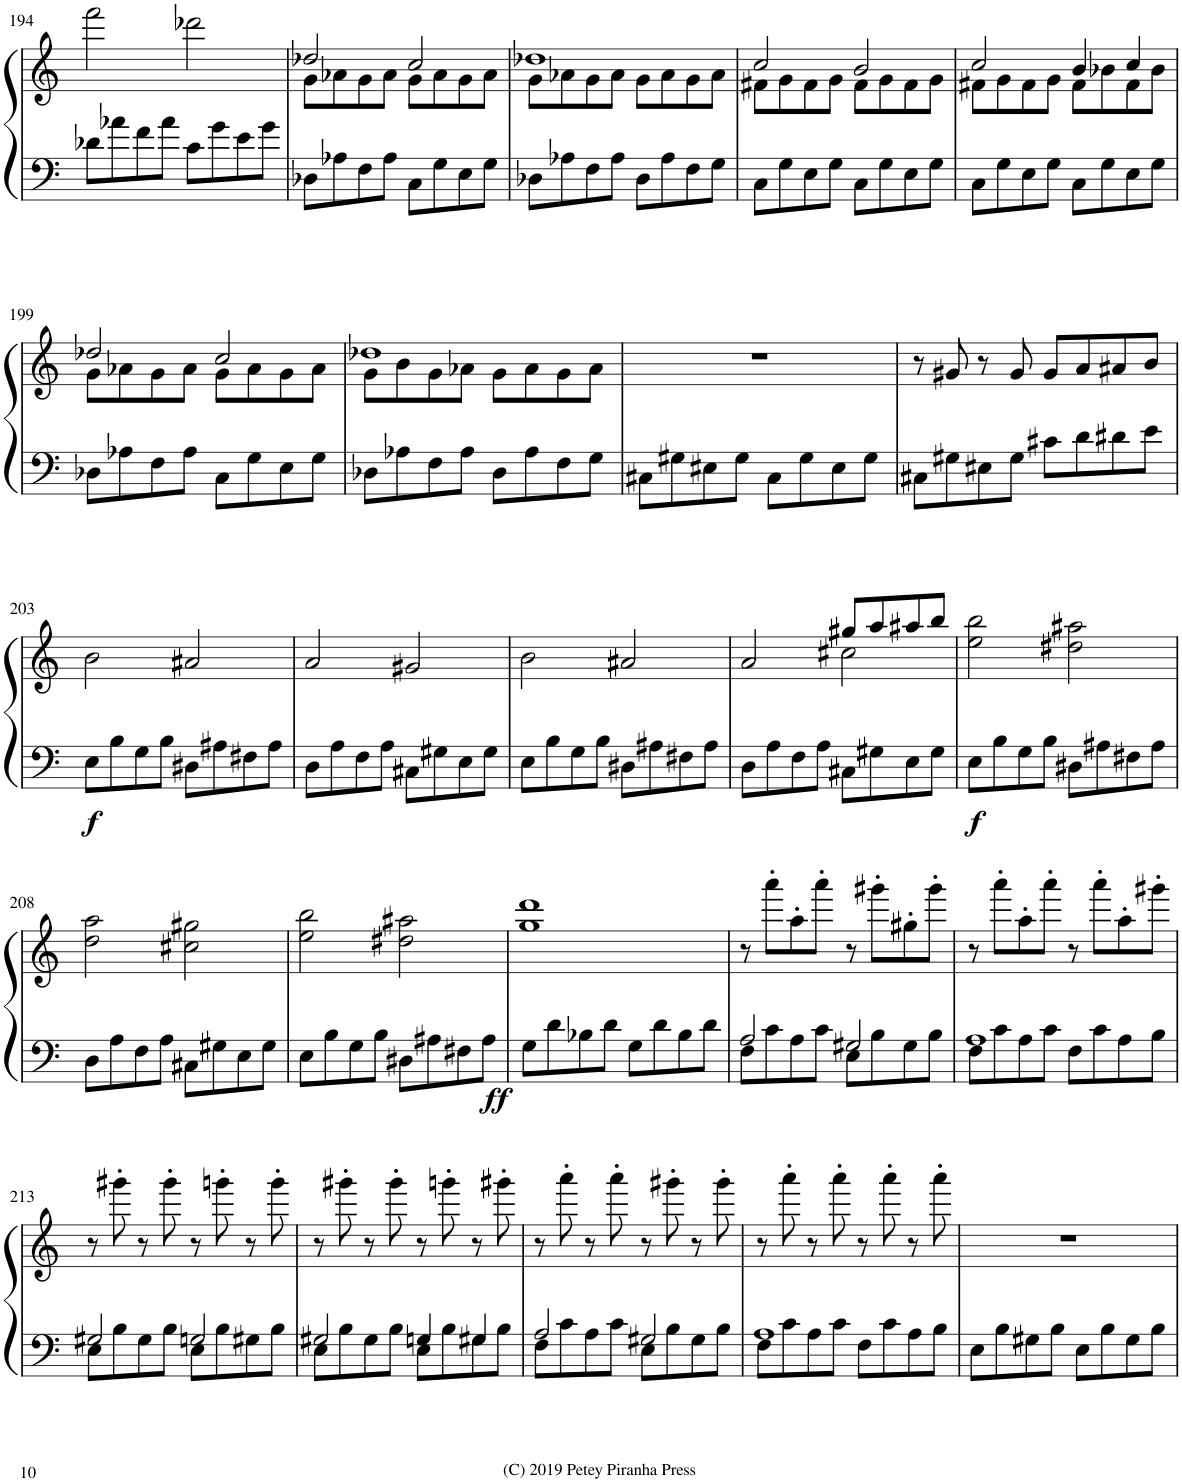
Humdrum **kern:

**kern	**kern	**dynam
*part1	*part1	*part1
*staff2	*staff1	*staff1/2
*I"Piano	*	*
*I'Pno.	*	*
!!LO:PB:g=z
*clefF4	*clefG2	*
*k[]	*k[]	*
*M4/4	*M4/4	*
*met(c)	*met(c)	*
=194	=194	=194
8d-X\L	2fff\	.
8a-X\	.	.
8f\	.	.
8a-\J	.	.
8c\L	2ddd-X\	.
8g\	.	.
8e\	.	.
8g\J	.	.
=195	=195	=195
*	*^	*
8D-X\L	2dd-X/	8g\L	.
8A-X\	.	8a-X\	.
8F\	.	8g\	.
8A-\J	.	8a-\J	.
8C\L	2cc/	8g\L	.
8G\	.	8a-\	.
8E\	.	8g\	.
8G\J	.	8a-\J	.
=196	=196	=196	=196
8D-X\L	1dd-X	8g\L	.
8A-X\	.	8a-X\	.
8F\	.	8g\	.
8A-\J	.	8a-\J	.
8D-\L	.	8g\L	.
8A-\	.	8a-\	.
8F\	.	8g\	.
8G\J	.	8a-\J	.
=197	=197	=197	=197
8C\L	2cc/	8f#X\L	.
8G\	.	8g\	.
8E\	.	8f#\	.
8G\J	.	8g\J	.
8C\L	2b/	8f#\L	.
8G\	.	8g\	.
8E\	.	8f#\	.
8G\J	.	8g\J	.
=198	=198	=198	=198
8C\L	2cc/	8f#X\L	.
8G\	.	8g\	.
8E\	.	8f#\	.
8G\J	.	8g\J	.
8C\L	4b/	8f#\L	.
8G\	.	8b-X\	.
8E\	4cc/	8f#\	.
8G\J	.	8b-\J	.
!!LO:LB:g=z	!!
=199	=199	=199	=199
8D-X\L	2dd-X/	8g\L	.
8A-X\	.	8a-X\	.
8F\	.	8g\	.
8A-\J	.	8a-\J	.
8C\L	2cc/	8g\L	.
8G\	.	8a-\	.
8E\	.	8g\	.
8G\J	.	8a-\J	.
=200	=200	=200	=200
8D-X\L	1dd-X	8g\L	.
8A-X\	.	8b\	.
8F\	.	8g\	.
8A-\J	.	8a-X\J	.
8D-\L	.	8g\L	.
8A-\	.	8a-\	.
8F\	.	8g\	.
8G\J	.	8a-\J	.
*	*v	*v	*
=201	=201	=201
8C#X\L	1r	.
8G#X\	.	.
8E#X\	.	.
8G#\J	.	.
8C#\L	.	.
8G#\	.	.
8E#\	.	.
8G#\J	.	.
=202	=202	=202
8C#X\L	8r	.
8G#X\	8g#X/	.
8E#X\	8r	.
8G#\J	8g#/	.
8c#X\L	8g#/L	.
8d\	8a/	.
8d#X\	8a#X/	.
8e\J	8b/J	.
!!LO:LB:g=z
=203	=203	=203
!	!	!LO:DY:b=2
8E\L	2b\	f
8B\	.	.
8G\	.	.
8B\J	.	.
8D#X\L	2a#X/	.
8A#X\	.	.
8F#X\	.	.
8A#\J	.	.
=204	=204	=204
8D\L	2a/	.
8A\	.	.
8F\	.	.
8A\J	.	.
8C#X\L	2g#X/	.
8G#X\	.	.
8E\	.	.
8G#\J	.	.
=205	=205	=205
8E\L	2b\	.
8B\	.	.
8G\	.	.
8B\J	.	.
8D#X\L	2a#X/	.
8A#X\	.	.
8F#X\	.	.
8A#\J	.	.
=206	=206	=206
*	*^	*
8D\L	2a/	2ryy	.
8A\	.	.	.
8F\	.	.	.
8A\J	.	.	.
8C#X\L	8gg#X/L	2cc#X\	.
8G#X\	8aa/	.	.
8E\	8aa#X/	.	.
8G#\J	8bb/J	.	.
*	*v	*v	*
=207	=207	=207
!	!	!LO:DY:b=2
8E\L	2ee\ 2bb\	f
8B\	.	.
8G\	.	.
8B\J	.	.
8D#X\L	2dd#X\ 2aa#X\	.
8A#X\	.	.
8F#X\	.	.
8A#\J	.	.
!!LO:LB:g=z
=208	=208	=208
8D\L	2dd\ 2aa\	.
8A\	.	.
8F\	.	.
8A\J	.	.
8C#X\L	2cc#X\ 2gg#X\	.
8G#X\	.	.
8E\	.	.
8G#\J	.	.
=209	=209	=209
8E\L	2ee\ 2bb\	.
8B\	.	.
8G\	.	.
8B\J	.	.
8D#X\L	2dd#X\ 2aa#X\	.
8A#X\	.	.
8F#X\	.	.
8A#\J	.	.
=210	=210	=210
!	!	!LO:DY:b=2
8G\L	1gg 1ddd	ff
8d\	.	.
8B-X\	.	.
8d\J	.	.
8G\L	.	.
8d\	.	.
8B-\	.	.
8d\J	.	.
=211	=211	=211
*^	*	*
2A/	8F\L	8r	.
.	8c\	8aaa'\L	.
.	8A\	8aa'\	.
.	8c\J	8aaa'\J	.
2G#X/	8E\L	8r	.
.	8B\	8ggg#X'\L	.
.	8G#\	8gg#X'\	.
.	8B\J	8ggg#'\J	.
=212	=212	=212	=212
1A	8F\L	8r	.
.	8c\	8aaa'\L	.
.	8A\	8aa'\	.
.	8c\J	8aaa'\J	.
.	8F\L	8r	.
.	8c\	8aaa'\L	.
.	8A\	8aa'\	.
.	8B\J	8ggg#X'\J	.
!!LO:LB:g=z
=213	=213	=213	=213
2G#X/	8E\L	8r	.
.	8B\	8ggg#X'\	.
.	8G#\	8r	.
.	8B\J	8ggg#'\	.
2Gn/	8E\L	8r	.
.	8B\	8gggn'\	.
.	8G#X\	8r	.
.	8B\J	8ggg'\	.
=214	=214	=214	=214
2G#X/	8E\L	8r	.
.	8B\	8ggg#X'\	.
.	8G#\	8r	.
.	8B\J	8ggg#'\	.
4Gn/	8E\L	8r	.
.	8B\	8gggn'\	.
4G#X/	8G#\	8r	.
.	8B\J	8ggg#X'\	.
=215	=215	=215	=215
2A/	8F\L	8r	.
.	8c\	8aaa'\	.
.	8A\	8r	.
.	8c\J	8aaa'\	.
2G#X/	8E\L	8r	.
.	8B\	8ggg#X'\	.
.	8G#\	8r	.
.	8B\J	8ggg#'\	.
=216	=216	=216	=216
1A	8F\L	8r	.
.	8c\	8aaa'\	.
.	8A\	8r	.
.	8c\J	8aaa'\	.
.	8F\L	8r	.
.	8c\	8aaa'\	.
.	8A\	8r	.
.	8B\J	8aaa'\	.
*v	*v	*	*
=217	=217	=217
8E\L	1r	.
8B\	.	.
8G#X\	.	.
8B\J	.	.
8E\L	.	.
8B\	.	.
8G#\	.	.
8B\J	.	.
=	=	=
*-	*-	*-
